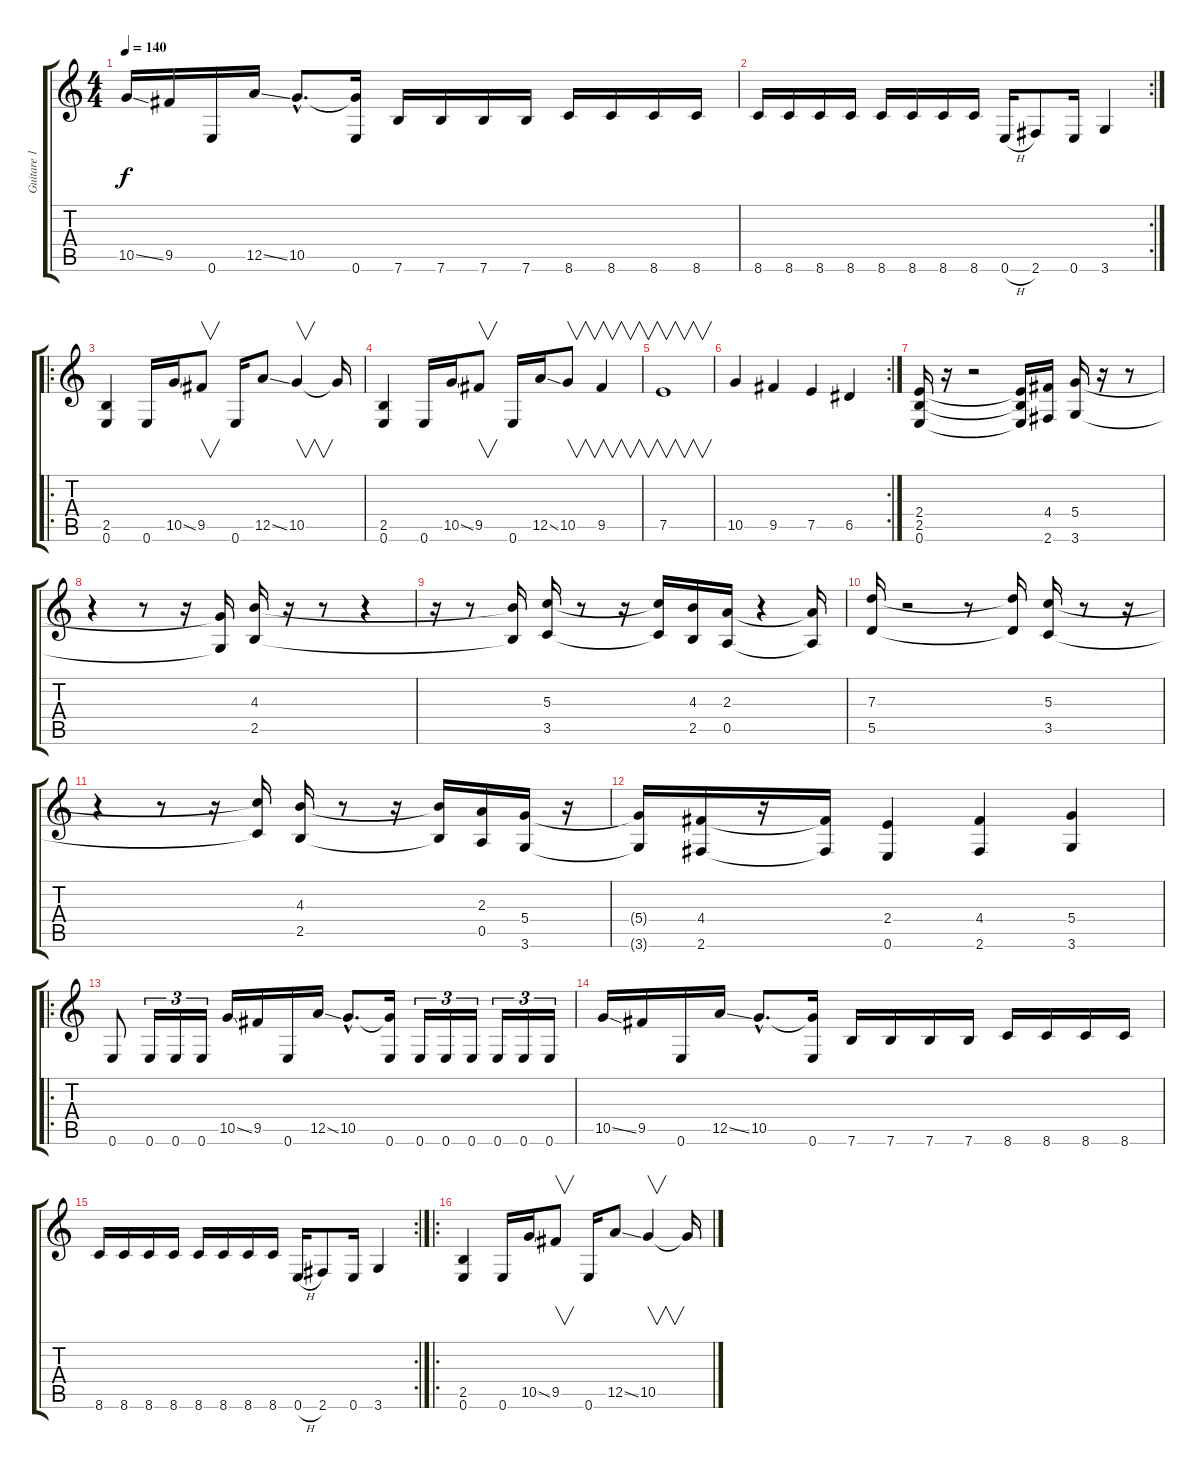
\track ("Guitare 1" "Guitare 1") {instrument overdrivenguitar}
\staff {score tabs}
\tuning (E4 B3 G3 D3 A2 E2) {hide}
\ts (4 4)
\tempo 140
\clef g2
\ks c
10.5{ss}.16{dy f} 9.5.16 0.6.16 12.5{ss}.16 10.5{hac}.8{d} (10.5{t} 0.6).16 7.6.16 7.6.16 7.6.16 7.6.16 8.6.16 8.6.16 8.6.16 8.6.16 |
\rc 2
8.6.16 8.6.16 8.6.16 8.6.16 8.6.16 8.6.16 8.6.16 8.6.16 0.6{h}.16 2.6.8 0.6.16 3.6.4 |
\ro
(2.5 0.6).4 0.6.16 10.5{ss}.16 9.5.8{v} 0.6.16 12.5{ss}.8 10.5.4{v} 10.5{t}.16 |
(2.5 0.6).4 0.6.16 10.5{ss}.16 9.5.8{v} 0.6.16 12.5{ss}.16 10.5.8{v} 9.5.4{v} |
7.5.1{v} |
\rc 2
10.5.4 9.5.4 7.5.4 6.5.4 |
(2.4 2.5 0.6).16 r.16 r.2 (2.4{t} 2.5{t} 0.6{t}).16 (4.4 2.6).16 (5.4 3.6).16 r.16 r.8 |
r.4 r.8 r.16 (5.4{t} 3.6{t}).16 (4.3 2.5).16 r.16 r.8 r.4 |
r.16 r.8 (4.3{t} 2.5{t}).16 (5.3 3.5).16 r.8 r.16 (5.3{t} 3.5{t}).16 (4.3 2.5).16 (2.3 0.5).16 r.4 (2.3{t} 0.5{t}).16 |
(7.3 5.5).16 r.2 r.8 (7.3{t} 5.5{t}).16 (5.3 3.5).16 r.8 r.16 |
r.4 r.8 r.16 (5.3{t} 3.5{t}).16 (4.3 2.5).16 r.8 r.16 (4.3{t} 2.5{t}).16 (2.3 0.5).16 (5.4 3.6).16 r.16 |
(5.4{t} 3.6{t}).16 (4.4 2.6).16 r.16 (4.4{t} 2.6{t}).16 (2.4 0.6).4 (4.4 2.6).4 (5.4 3.6).4 |
\ro
0.6.8 0.6.16{tu (3 2)} 0.6.16{tu (3 2)} 0.6.16{tu (3 2)} 10.5{ss}.16 9.5.16 0.6.16 12.5{ss}.16 10.5{hac}.8{d} (10.5{t} 0.6).16 0.6.16{tu (3 2)} 0.6.16{tu (3 2)} 0.6.16{tu (3 2)} 0.6.16{tu (3 2)} 0.6.16{tu (3 2)} 0.6.16{tu (3 2)} |
10.5{ss}.16 9.5.16 0.6.16 12.5{ss}.16 10.5{hac}.8{d} (10.5{t} 0.6).16 7.6.16 7.6.16 7.6.16 7.6.16 8.6.16 8.6.16 8.6.16 8.6.16 |
\rc 2
8.6.16 8.6.16 8.6.16 8.6.16 8.6.16 8.6.16 8.6.16 8.6.16 0.6{h}.16 2.6.8 0.6.16 3.6.4 |
\ro
(2.5 0.6).4 0.6.16 10.5{ss}.16 9.5.8{v} 0.6.16 12.5{ss}.8 10.5.4{v} 10.5{t}.16
